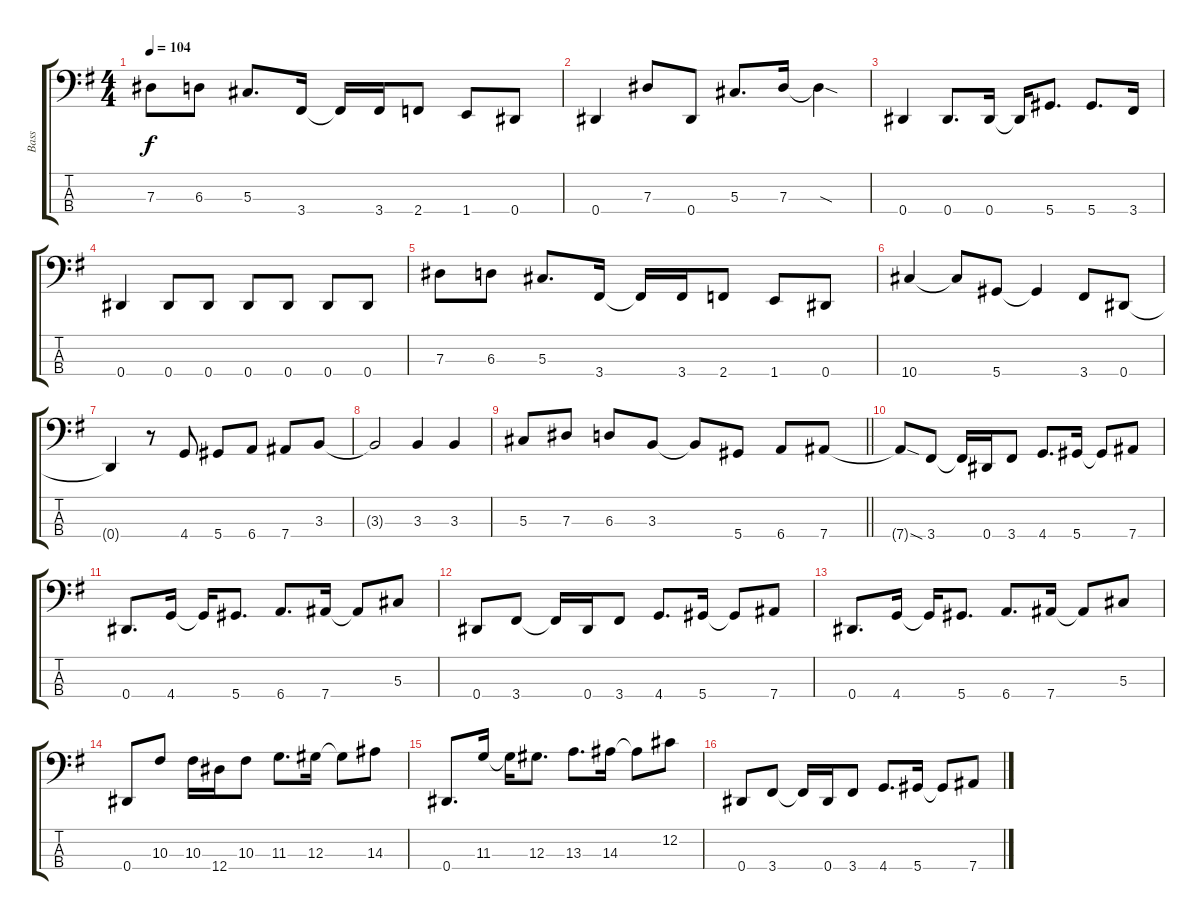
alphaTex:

\track ("Bass" "Bass") {instrument electricbassfinger}
\staff {score tabs}
\tuning (Gb2 Db2 Ab1 Eb1) {hide}
\ts (4 4)
\tempo 104
\clef f4
\ks g
7.3.8{dy f} 6.3.8 5.3.8{d} 3.4.16 3.4{t}.16 3.4.16 2.4.8 1.4.8 0.4.8 |
0.4.4 7.3.8 0.4.8 5.3.8{d} 7.3.16 7.3{sod t}.4 |
0.4.4 0.4.8{d} 0.4.16 0.4{t}.16 5.4.8{d} 5.4.8{d} 3.4.16 |
0.4.4 0.4.8 0.4.8 0.4.8 0.4.8 0.4.8 0.4.8 |
7.3.8 6.3.8 5.3.8{d} 3.4.16 3.4{t}.16 3.4.16 2.4.8 1.4.8 0.4.8 |
10.4.4 10.4{t}.8 5.4.8 5.4{t}.4 3.4.8 0.4.8 |
0.4{t}.4 r.8 4.4.8 5.4.8 6.4.8 7.4.8 3.3.8 |
3.3{t}.2 3.3.4 3.3.4 |
\barLineRight lightlight
5.3.8 7.3.8 6.3.8 3.3.8 3.3{t}.8 5.4.8 6.4.8 7.4.8 |
7.4{sod t}.8 3.4.8 3.4{t}.16 0.4.16 3.4.8 4.4.8{d} 5.4.16 5.4{t}.8 7.4.8 |
0.4.8{d} 4.4.16 4.4{t}.16 5.4.8{d} 6.4.8{d} 7.4.16 7.4{t}.8 5.3.8 |
0.4.8 3.4.8 3.4{t}.16 0.4.16 3.4.8 4.4.8{d} 5.4.16 5.4{t}.8 7.4.8 |
0.4.8{d} 4.4.16 4.4{t}.16 5.4.8{d} 6.4.8{d} 7.4.16 7.4{t}.8 5.3.8 |
0.4.8 10.3.8 10.3.16 12.4.16 10.3.8 11.3.8{d} 12.3.16 12.3{t}.8 14.3.8 |
0.4.8{d} 11.3.16 11.3{t}.16 12.3.8{d} 13.3.8{d} 14.3.16 14.3{t}.8 12.2.8 |
0.4.8 3.4.8 3.4{t}.16 0.4.16 3.4.8 4.4.8{d} 5.4.16 5.4{t}.8 7.4.8
